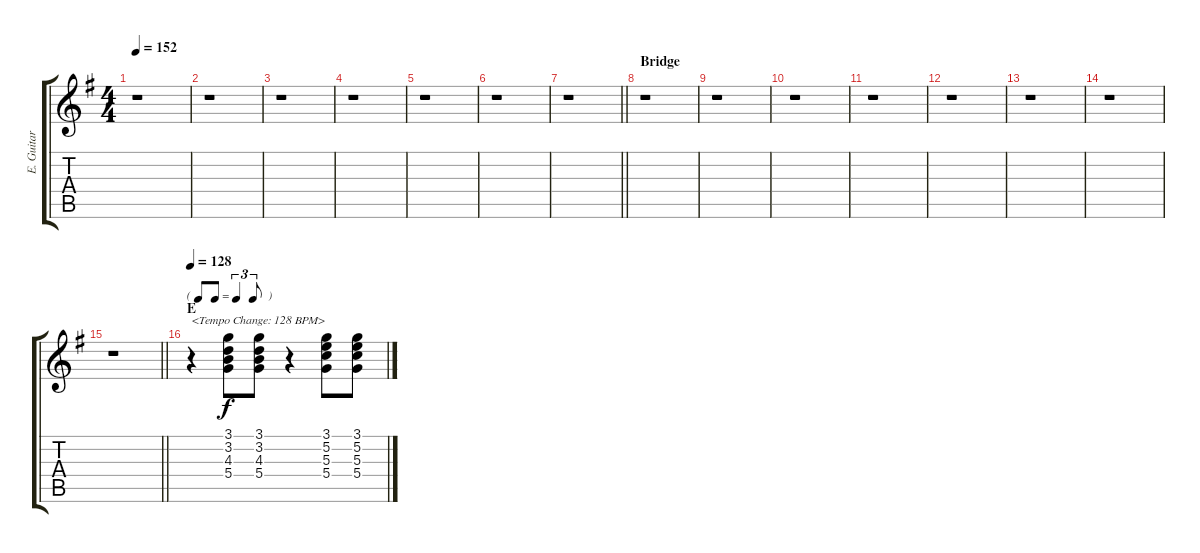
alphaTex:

\track ("E. Guitar IV" "E. Guitar ") {instrument electricguitarclean}
\staff {score tabs}
\tuning (E4 B3 G3 D3 A2 E2) {hide}
\ts (4 4)
\tempo 152
\clef g2
\ks g
r.1{dy f} |
r.1 |
r.1 |
r.1 |
r.1 |
r.1 |
\barLineRight lightlight
r.1 |
\section ("" "Bridge")
r.1 |
r.1 |
r.1 |
r.1 |
r.1 |
r.1 |
r.1 |
\barLineRight lightlight
r.1 |
\tf triplet8th
\section ("" "E")
\tempo 128
r.4{txt "<Tempo Change: 128 BPM>"} (3.1 3.2 4.3 5.4).8 (3.1 3.2 4.3 5.4).8 r.4 (3.1 5.2 5.3 5.4).8 (3.1 5.2 5.3 5.4).8
